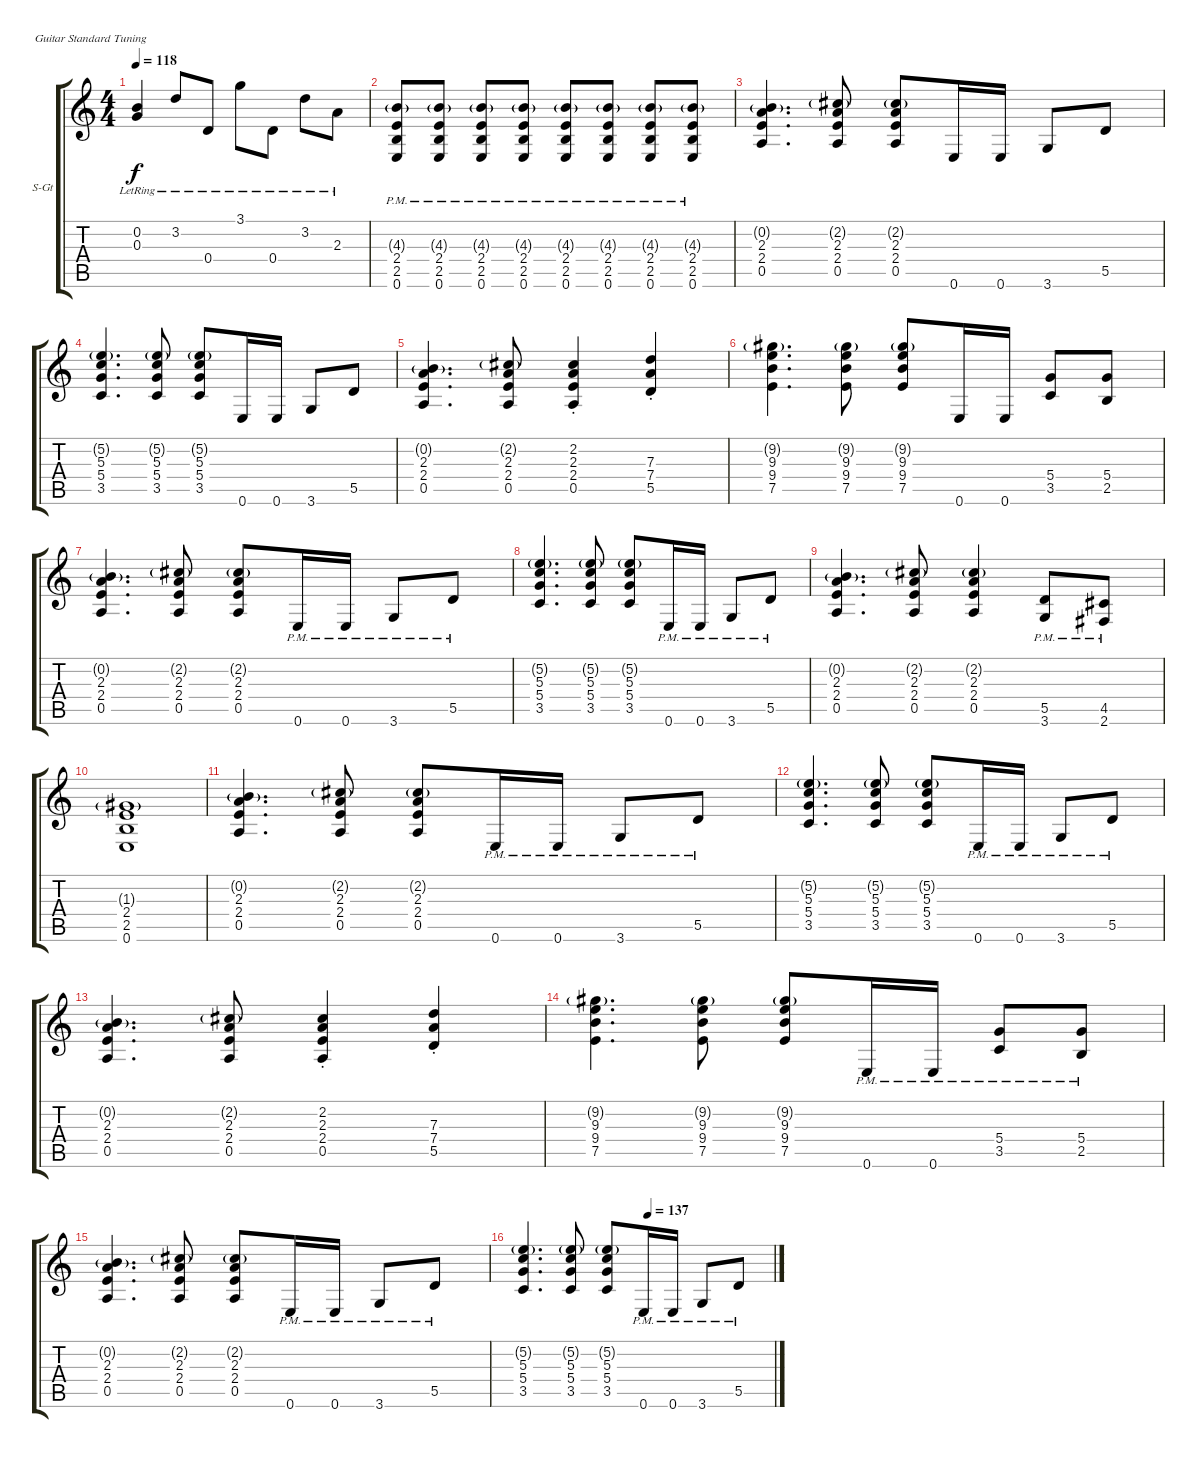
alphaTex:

\defaultSystemsLayout 4
\bracketExtendMode groupsimilarinstruments
\firstSystemTrackNameOrientation horizontal
\otherSystemsTrackNameOrientation horizontal
\track ("Steel Guitar" "S-Gt") {instrument acousticguitarsteel}
\staff {score tabs}
\tuning (E4 B3 G3 D3 A2 E2)
\ts (4 4)
\tempo 118
\clef g2
\ks c
(0.2{lr t} 0.3{lr}).4{dy f} 3.2{lr}.8 0.4{lr}.8 3.1{lr}.8 0.4{lr}.8 3.2{lr}.8 2.3{lr}.8 |
(4.3{g} 2.4 2.5{pm} 0.6{pm}).8 (4.3{g} 2.4 2.5{pm} 0.6{pm}).8 (4.3{g} 2.4 2.5{pm} 0.6{pm}).8 (4.3{g} 2.4 2.5{pm} 0.6{pm}).8 (4.3{g} 2.4 2.5{pm} 0.6{pm}).8 (4.3{g} 2.4 2.5{pm} 0.6{pm}).8 (4.3{g} 2.4 2.5{pm} 0.6{pm}).8 (4.3{g} 2.4 2.5{pm} 0.6{pm}).8 |
(0.2{g} 2.3 2.4 0.5).4{d} (2.2{g} 2.3 2.4 0.5).8 (2.2{g} 2.3 2.4 0.5).8 0.6.16 0.6.16 3.6.8 5.5.8 |
(5.2{g} 5.3 5.4 3.5).4{d} (5.2{g} 5.3 5.4 3.5).8 (5.2{g} 5.3 5.4 3.5).8 0.6.16 0.6.16 3.6.8 5.5.8 |
(0.2{g} 2.3 2.4 0.5).4{d} (2.2{g} 2.3 2.4 0.5).8 (2.2{st} 2.3{st} 2.4{st} 0.5{st}).4 (7.3{st} 7.4{st} 5.5{st}).4 |
(9.2{g} 9.3 9.4 7.5).4{d} (9.2{g} 9.3 9.4 7.5).8 (9.2{g} 9.3 9.4 7.5).8 0.6.16 0.6.16 (5.4 3.5).8 (5.4 2.5).8 |
(0.2{g} 2.3 2.4 0.5).4{d} (2.2{g} 2.3 2.4 0.5).8 (2.2{g} 2.3 2.4 0.5).8 0.6{pm}.16 0.6{pm}.16 3.6{pm}.8 5.5{pm}.8 |
(5.2{g} 5.3 5.4 3.5).4{d} (5.2{g} 5.3 5.4 3.5).8 (5.2{g} 5.3 5.4 3.5).8 0.6{pm}.16 0.6{pm}.16 3.6{pm}.8 5.5{pm}.8 |
(0.2{g} 2.3 2.4 0.5).4{d} (2.2{g} 2.3 2.4 0.5).8 (2.2{g} 2.3 2.4 0.5).4 (5.5{pm} 3.6{pm}).8 (4.5{pm} 2.6{pm}).8 |
(1.3{g} 2.4 2.5 0.6).1 |
(0.2{g} 2.3 2.4 0.5).4{d} (2.2{g} 2.3 2.4 0.5).8 (2.2{g} 2.3 2.4 0.5).8 0.6{pm}.16 0.6{pm}.16 3.6{pm}.8 5.5{pm}.8 |
(5.2{g} 5.3 5.4 3.5).4{d} (5.2{g} 5.3 5.4 3.5).8 (5.2{g} 5.3 5.4 3.5).8 0.6{pm}.16 0.6{pm}.16 3.6{pm}.8 5.5{pm}.8 |
(0.2{g} 2.3 2.4 0.5).4{d} (2.2{g} 2.3 2.4 0.5).8 (2.2{st} 2.3{st} 2.4{st} 0.5{st}).4 (7.3{st} 7.4{st} 5.5{st}).4 |
(9.2{g} 9.3 9.4 7.5).4{d} (9.2{g} 9.3 9.4 7.5).8 (9.2{g} 9.3 9.4 7.5).8 0.6{pm}.16 0.6{pm}.16 (5.4{pm} 3.5{pm}).8 (5.4{pm} 2.5{pm}).8 |
(0.2{g} 2.3 2.4 0.5).4{d} (2.2{g} 2.3 2.4 0.5).8 (2.2{g} 2.3 2.4 0.5).8 0.6{pm}.16 0.6{pm}.16 3.6{pm}.8 5.5{pm}.8 |
\tempo (137 0.5)
(5.2{g} 5.3 5.4 3.5).4{d} (5.2{g} 5.3 5.4 3.5).8 (5.2{g} 5.3 5.4 3.5).8 0.6{pm}.16 0.6{pm}.16 3.6{pm}.8 5.5{pm}.8
